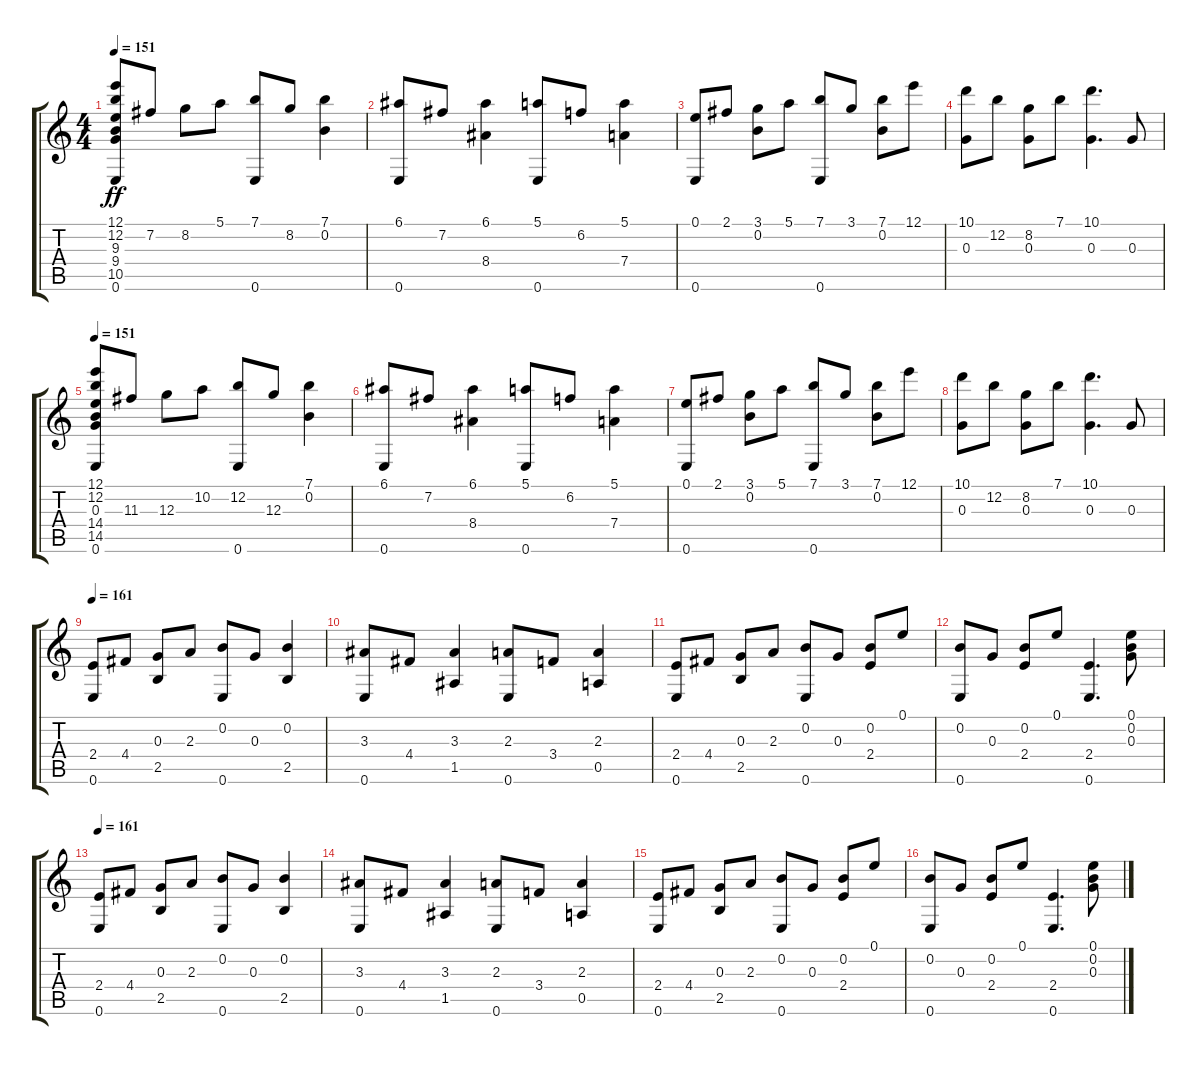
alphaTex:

\track "" {instrument acousticguitarsteel}
\staff {score tabs}
\tuning (E4 B3 G3 D3 A2 E2) {hide}
\ts (4 4)
\tempo 151
\clef g2
\ks c
(12.1 12.2 9.3 9.4 10.5 0.6).8{dy ff} 7.2.8 8.2.8 5.1.8 (7.1 0.6).8 8.2.8 (7.1 0.2).4 |
(6.1 0.6).8 7.2.8 (6.1 8.4).4 (5.1 0.6).8 6.2.8 (5.1 7.4).4 |
(0.1 0.6).8 2.1.8 (3.1 0.2).8 5.1.8 (7.1 0.6).8 3.1.8 (7.1 0.2).8 12.1.8 |
(10.1 0.3).8 12.2.8 (8.2 0.3).8 7.1.8 (10.1 0.3).4{d} 0.3.8 |
\tempo 151
(12.1 12.2 0.3 14.4 14.5 0.6).8 11.3.8 12.3.8 10.2.8 (12.2 0.6).8 12.3.8 (7.1 0.2).4 |
(6.1 0.6).8 7.2.8 (6.1 8.4).4 (5.1 0.6).8 6.2.8 (5.1 7.4).4 |
(0.1 0.6).8 2.1.8 (3.1 0.2).8 5.1.8 (7.1 0.6).8 3.1.8 (7.1 0.2).8 12.1.8 |
(10.1 0.3).8 12.2.8 (8.2 0.3).8 7.1.8 (10.1 0.3).4{d} 0.3.8 |
\tempo 161
(2.4 0.6).8 4.4.8 (0.3 2.5).8 2.3.8 (0.2 0.6).8 0.3.8 (0.2 2.5).4 |
(3.3 0.6).8 4.4.8 (3.3 1.5).4 (2.3 0.6).8 3.4.8 (2.3 0.5).4 |
(2.4 0.6).8 4.4.8 (0.3 2.5).8 2.3.8 (0.2 0.6).8 0.3.8 (0.2 2.4).8 0.1.8 |
(0.2 0.6).8 0.3.8 (0.2 2.4).8 0.1.8 (2.4 0.6).4{d} (0.1 0.2 0.3).8 |
\tempo 161
(2.4 0.6).8 4.4.8 (0.3 2.5).8 2.3.8 (0.2 0.6).8 0.3.8 (0.2 2.5).4 |
(3.3 0.6).8 4.4.8 (3.3 1.5).4 (2.3 0.6).8 3.4.8 (2.3 0.5).4 |
(2.4 0.6).8 4.4.8 (0.3 2.5).8 2.3.8 (0.2 0.6).8 0.3.8 (0.2 2.4).8 0.1.8 |
(0.2 0.6).8 0.3.8 (0.2 2.4).8 0.1.8 (2.4 0.6).4{d} (0.1 0.2 0.3).8
